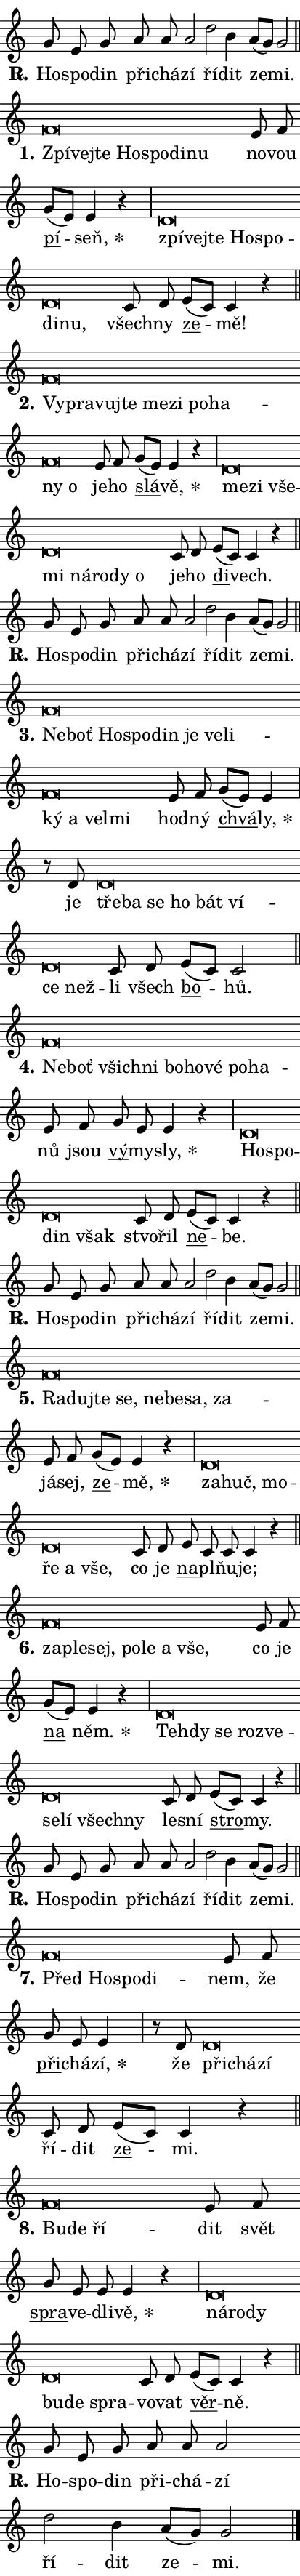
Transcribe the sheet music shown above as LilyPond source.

\version "2.24.0"
\header { tagline = "" }
\paper {
  indent = 0\cm
  top-margin = 0\cm
  right-margin = 0\cm
  bottom-margin = 0\cm
  left-margin = 0\cm
  paper-width = 7\cm
  page-breaking = #ly:one-page-breaking
  system-system-spacing.basic-distance = #11
  score-system-spacing.basic-distance = #11
  ragged-last = ##f
}


%% Author: Thomas Morley
%% https://lists.gnu.org/archive/html/lilypond-user/2020-05/msg00002.html
#(define (line-position grob)
"Returns position of @var[grob} in current system:
   @code{'start}, if at first time-step
   @code{'end}, if at last time-step
   @code{'middle} otherwise
"
  (let* ((col (ly:item-get-column grob))
         (ln (ly:grob-object col 'left-neighbor))
         (rn (ly:grob-object col 'right-neighbor))
         (col-to-check-left (if (ly:grob? ln) ln col))
         (col-to-check-right (if (ly:grob? rn) rn col))
         (break-dir-left
           (and
             (ly:grob-property col-to-check-left 'non-musical #f)
             (ly:item-break-dir col-to-check-left)))
         (break-dir-right
           (and
             (ly:grob-property col-to-check-right 'non-musical #f)
             (ly:item-break-dir col-to-check-right))))
        (cond ((eqv? 1 break-dir-left) 'start)
              ((eqv? -1 break-dir-right) 'end)
              (else 'middle))))

#(define (tranparent-at-line-position vctor)
  (lambda (grob)
  "Relying on @code{line-position} select the relevant enry from @var{vctor}.
Used to determine transparency,"
    (case (line-position grob)
      ((end) (not (vector-ref vctor 0)))
      ((middle) (not (vector-ref vctor 1)))
      ((start) (not (vector-ref vctor 2))))))

noteHeadBreakVisibility =
#(define-music-function (break-visibility)(vector?)
"Makes @code{NoteHead}s transparent relying on @var{break-visibility}"
#{
  \override NoteHead.transparent =
    #(tranparent-at-line-position break-visibility)
#})

#(define delete-ledgers-for-transparent-note-heads
  (lambda (grob)
    "Reads whether a @code{NoteHead} is transparent.
If so this @code{NoteHead} is removed from @code{'note-heads} from
@var{grob}, which is supposed to be @code{LedgerLineSpanner}.
As a result ledgers are not printed for this @code{NoteHead}"
    (let* ((nhds-array (ly:grob-object grob 'note-heads))
           (nhds-list
             (if (ly:grob-array? nhds-array)
                 (ly:grob-array->list nhds-array)
                 '()))
           ;; Relies on the transparent-property being done before
           ;; Staff.LedgerLineSpanner.after-line-breaking is executed.
           ;; This is fragile ...
           (to-keep
             (remove
               (lambda (nhd)
                 (ly:grob-property nhd 'transparent #f))
               nhds-list)))
      ;; TODO find a better method to iterate over grob-arrays, similiar
      ;; to filter/remove etc for lists
      ;; For now rebuilt from scratch
      (set! (ly:grob-object grob 'note-heads)  '())
      (for-each
        (lambda (nhd)
          (ly:pointer-group-interface::add-grob grob 'note-heads nhd))
        to-keep))))

hideNotes = {
  \noteHeadBreakVisibility #begin-of-line-visible
}
unHideNotes = {
  \noteHeadBreakVisibility #all-visible
}

% work-around for resetting accidentals
% https://lilypond.org/doc/v2.23/Documentation/notation/displaying-rhythms#unmetered-music
cadenzaMeasure = {
  \cadenzaOff
  \partial 1024 s1024
  \cadenzaOn
}

#(define-markup-command (accent layout props text) (markup?)
  "Underline accented syllable"
  (interpret-markup layout props
    #{\markup \override #'(offset . 4.3) \underline { #text }#}))

responsum = \markup \concat {
  "R" \hspace #-1.05 \path #0.1 #'((moveto 0 0.07) (lineto 0.9 0.8)) \hspace #0.05 "."
}

\layout {
    \context {
        \Staff
        \remove "Time_signature_engraver"
        \override LedgerLineSpanner.after-line-breaking = #delete-ledgers-for-transparent-note-heads
    }
    \context {
        \Voice {
            \override NoteHead.output-attributes = #'((class . "notehead"))
            \override Hairpin.height = #0.55
        }
    }
    \context {
        \Lyrics {
            \override StanzaNumber.output-attributes = #'((class . "stanzanumber"))
            \override LyricSpace.minimum-distance = #0.9
            \override LyricText.font-name = #"TeX Gyre Schola"
            \override LyricText.font-size = 1
            \override StanzaNumber.font-name = #"TeX Gyre Schola Bold"
            \override StanzaNumber.font-size = 1
        }
    }
}

% magnetic-lyrics.ily
%
%   written by
%     Jean Abou Samra <jean@abou-samra.fr>
%     Werner Lemberg <wl@gnu.org>
%
%   adapted by
%     Jiri Hon <jiri.hon@gmail.com>
%
% Version 2022-Apr-15

% https://www.mail-archive.com/lilypond-user@gnu.org/msg149350.html

#(define (Left_hyphen_pointer_engraver context)
   "Collect syllable-hyphen-syllable occurrences in lyrics and store
them in properties.  This engraver only looks to the left.  For
example, if the lyrics input is @code{foo -- bar}, it does the
following.

@itemize @bullet
@item
Set the @code{text} property of the @code{LyricHyphen} grob between
@q{foo} and @q{bar} to @code{foo}.

@item
Set the @code{left-hyphen} property of the @code{LyricText} grob with
text @q{foo} to the @code{LyricHyphen} grob between @q{foo} and
@q{bar}.
@end itemize

Use this auxiliary engraver in combination with the
@code{lyric-@/text::@/apply-@/magnetic-@/offset!} hook."
   (let ((hyphen #f)
         (text #f))
     (make-engraver
      (acknowledgers
       ((lyric-syllable-interface engraver grob source-engraver)
        (set! text grob)))
      (end-acknowledgers
       ((lyric-hyphen-interface engraver grob source-engraver)
        ;(when (not (grob::has-interface grob 'lyric-space-interface))
          (set! hyphen grob)));)
      ((stop-translation-timestep engraver)
       (when (and text hyphen)
         (ly:grob-set-object! text 'left-hyphen hyphen))
       (set! text #f)
       (set! hyphen #f)))))

#(define (lyric-text::apply-magnetic-offset! grob)
   "If the space between two syllables is less than the value in
property @code{LyricText@/.details@/.squash-threshold}, move the right
syllable to the left so that it gets concatenated with the left
syllable.

Use this function as a hook for
@code{LyricText@/.after-@/line-@/breaking} if the
@code{Left_@/hyphen_@/pointer_@/engraver} is active."
   (let ((hyphen (ly:grob-object grob 'left-hyphen #f)))
     (when hyphen
       (let ((left-text (ly:spanner-bound hyphen LEFT)))
         (when (grob::has-interface left-text 'lyric-syllable-interface)
           (let* ((common (ly:grob-common-refpoint grob left-text X))
                  (this-x-ext (ly:grob-extent grob common X))
                  (left-x-ext
                   (begin
                     ;; Trigger magnetism for left-text.
                     (ly:grob-property left-text 'after-line-breaking)
                     (ly:grob-extent left-text common X)))
                  ;; `delta` is the gap width between two syllables.
                  (delta (- (interval-start this-x-ext)
                            (interval-end left-x-ext)))
                  (details (ly:grob-property grob 'details))
                  (threshold (assoc-get 'squash-threshold details 0.2)))
             (when (< delta threshold)
               (let* (;; We have to manipulate the input text so that
                      ;; ligatures crossing syllable boundaries are not
                      ;; disabled.  For languages based on the Latin
                      ;; script this is essentially a beautification.
                      ;; However, for non-Western scripts it can be a
                      ;; necessity.
                      (lt (ly:grob-property left-text 'text))
                      (rt (ly:grob-property grob 'text))
                      (is-space (grob::has-interface hyphen 'lyric-space-interface))
                      (space (if is-space " " ""))
                      (space-markup (grob-interpret-markup grob " "))
                      (space-size (interval-length (ly:stencil-extent space-markup X)))
                      (extra-delta (if is-space space-size 0))
                      ;; Append new syllable.
                      (ltrt-space (if (and (string? lt) (string? rt))
                                (string-append lt space rt)
                                (make-concat-markup (list lt space rt))))
                      ;; Right-align `ltrt` to the right side.
                      (ltrt-space-markup (grob-interpret-markup
                               grob
                               (make-translate-markup
                                (cons (interval-length this-x-ext) 0)
                                (make-right-align-markup ltrt-space)))))
                 (begin
                   ;; Don't print `left-text`.
                   (ly:grob-set-property! left-text 'stencil #f)
                   ;; Set text and stencil (which holds all collected
                   ;; syllables so far) and shift it to the left.
                   (ly:grob-set-property! grob 'text ltrt-space)
                   (ly:grob-set-property! grob 'stencil ltrt-space-markup)
                   (ly:grob-translate-axis! grob (- (- delta extra-delta)) X))))))))))


#(define (lyric-hyphen::displace-bounds-first grob)
   ;; Make very sure this callback isn't triggered too early.
   (let ((left (ly:spanner-bound grob LEFT))
         (right (ly:spanner-bound grob RIGHT)))
     (ly:grob-property left 'after-line-breaking)
     (ly:grob-property right 'after-line-breaking)
     (ly:lyric-hyphen::print grob)))

squashThreshold = #0.4

\layout {
  \context {
    \Lyrics
    \consists #Left_hyphen_pointer_engraver
    \override LyricText.after-line-breaking =
      #lyric-text::apply-magnetic-offset!
    \override LyricHyphen.stencil = #lyric-hyphen::displace-bounds-first
    \override LyricText.details.squash-threshold = \squashThreshold
    \override LyricHyphen.minimum-distance = 0
    \override LyricHyphen.minimum-length = \squashThreshold
  }
}

squash = \override LyricText.details.squash-threshold = 9999
unSquash = \override LyricText.details.squash-threshold = \squashThreshold

left = \override LyricText.self-alignment-X = #LEFT
unLeft = \revert LyricText.self-alignment-X

starOffset = #(lambda (grob) 
                (let ((x_offset (ly:self-alignment-interface::aligned-on-x-parent grob)))
                  (if (= x_offset 0) 0 (+ x_offset 1.2))))

star = #(define-music-function (syllable)(string?)
"Append star separator at the end of a syllable"
#{
  \once \override LyricText.X-offset = #starOffset
  \lyricmode { \markup {
    #syllable
    \override #'((font-name . "TeX Gyre Schola Bold")) \hspace #0.2 \lower #0.65 \larger "*"
  } }
#})

starAccent = #(define-music-function (syllable)(string?)
"Append star separator at the end of a syllable and make accent"
#{
  \once \override LyricText.X-offset = #starOffset
  \lyricmode { \markup {
    \accent #syllable
    \override #'((font-name . "TeX Gyre Schola Bold")) \hspace #0.2 \lower #0.65 \larger "*"
  } }
#})

breath = #(define-music-function (syllable)(string?)
"Append breathing indicator at the end of a syllable"
#{
  \lyricmode { \markup { #syllable "+" } }
#})

optionalBreath = #(define-music-function (syllable)(string?)
"Append optional breathing indicator at the end of a syllable"
#{
  \lyricmode { \markup { #syllable "(+)" } }
#})


\score {
    <<
        \new Voice = "melody" { \cadenzaOn \key c \major \relative { g'8 e g a a a2 \bar "" d b4 a8[( g)] g2 \cadenzaMeasure \bar "||" \break } }
        \new Lyrics \lyricsto "melody" { \lyricmode { \set stanza = \responsum
Ho -- spo -- din při -- chá -- zí ří -- dit ze -- mi. } }
    >>
    \layout {}
}

\score {
    <<
        \new Voice = "melody" { \cadenzaOn \key c \major \relative { f'\breve*1/16 \hideNotes \breve*1/16 \bar "" \breve*1/16 \bar "" \breve*1/16 \bar "" \breve*1/16 \bar "" \breve*1/16 \breve*1/16 \bar "" \unHideNotes e8 f \bar "" g[( e)] e4 r \cadenzaMeasure \bar "|" d\breve*1/16 \hideNotes \breve*1/16 \bar "" \breve*1/16 \bar "" \breve*1/16 \bar "" \breve*1/16 \bar "" \breve*1/16 \breve*1/16 \bar "" \unHideNotes c8 d \bar "" e[( c)] c4 r \cadenzaMeasure \bar "||" \break } }
        \new Lyrics \lyricsto "melody" { \lyricmode { \set stanza = "1."
\left Zpí -- \squash vej -- te Ho -- spo -- di -- nu \unLeft \unSquash no -- vou \markup \accent pí -- \star seň, \left zpí -- \squash vej -- te Ho -- spo -- di -- nu, \unLeft \unSquash všech -- ny \markup \accent ze -- mě! } }
    >>
    \layout {}
}

\score {
    <<
        \new Voice = "melody" { \cadenzaOn \key c \major \relative { f'\breve*1/16 \hideNotes \breve*1/16 \bar "" \breve*1/16 \bar "" \breve*1/16 \bar "" \breve*1/16 \bar "" \breve*1/16 \bar "" \breve*1/16 \bar "" \breve*1/16 \bar "" \breve*1/16 \breve*1/16 \bar "" \unHideNotes e8 f \bar "" g[( e)] e4 r \cadenzaMeasure \bar "|" d\breve*1/16 \hideNotes \breve*1/16 \bar "" \breve*1/16 \bar "" \breve*1/16 \bar "" \breve*1/16 \bar "" \breve*1/16 \bar "" \breve*1/16 \breve*1/16 \bar "" \unHideNotes c8 d \bar "" e[( c)] c4 r \cadenzaMeasure \bar "||" \break } }
        \new Lyrics \lyricsto "melody" { \lyricmode { \set stanza = "2."
\left Vy -- \squash pra -- vuj -- te me -- zi po -- ha -- ny o \unLeft \unSquash je -- ho \markup \accent slá -- \star vě, \left me -- \squash zi vše -- mi ná -- ro -- dy o \unLeft \unSquash je -- ho \markup \accent di -- vech. } }
    >>
    \layout {}
}

\score {
    <<
        \new Voice = "melody" { \cadenzaOn \key c \major \relative { g'8 e g a a a2 \bar "" d b4 a8[( g)] g2 \cadenzaMeasure \bar "||" \break } }
        \new Lyrics \lyricsto "melody" { \lyricmode { \set stanza = \responsum
Ho -- spo -- din při -- chá -- zí ří -- dit ze -- mi. } }
    >>
    \layout {}
}

\score {
    <<
        \new Voice = "melody" { \cadenzaOn \key c \major \relative { f'\breve*1/16 \hideNotes \breve*1/16 \bar "" \breve*1/16 \bar "" \breve*1/16 \bar "" \breve*1/16 \bar "" \breve*1/16 \bar "" \breve*1/16 \bar "" \breve*1/16 \bar "" \breve*1/16 \bar "" \breve*1/16 \bar "" \breve*1/16 \breve*1/16 \bar "" \unHideNotes e8 f \bar "" g[( e)] e4 \cadenzaMeasure \bar "|" r8 d8 d\breve*1/16 \hideNotes \breve*1/16 \bar "" \breve*1/16 \bar "" \breve*1/16 \bar "" \breve*1/16 \bar "" \breve*1/16 \bar "" \breve*1/16 \breve*1/16 \bar "" \unHideNotes c8 d \bar "" e[( c)] c2 \cadenzaMeasure \bar "||" \break } }
        \new Lyrics \lyricsto "melody" { \lyricmode { \set stanza = "3."
\left Ne -- \squash boť Ho -- spo -- din je ve -- li -- ký a vel -- mi \unLeft \unSquash hod -- ný \markup \accent chvá -- \star ly, je \left tře -- \squash ba se ho bát ví -- ce než -- \unLeft \unSquash li všech \markup \accent bo -- hů. } }
    >>
    \layout {}
}

\score {
    <<
        \new Voice = "melody" { \cadenzaOn \key c \major \relative { f'\breve*1/16 \hideNotes \breve*1/16 \bar "" \breve*1/16 \bar "" \breve*1/16 \bar "" \breve*1/16 \bar "" \breve*1/16 \bar "" \breve*1/16 \bar "" \breve*1/16 \breve*1/16 \bar "" \unHideNotes e8 f \bar "" g e e4 r \cadenzaMeasure \bar "|" d\breve*1/16 \hideNotes \breve*1/16 \bar "" \breve*1/16 \breve*1/16 \bar "" \unHideNotes c8 d \bar "" e[( c)] c4 r \cadenzaMeasure \bar "||" \break } }
        \new Lyrics \lyricsto "melody" { \lyricmode { \set stanza = "4."
\left Ne -- \squash boť všich -- ni bo -- ho -- vé po -- ha -- \unLeft \unSquash nů jsou \markup \accent vý -- my -- \star sly, \left Ho -- \squash spo -- din však \unLeft \unSquash stvo -- řil \markup \accent ne -- be. } }
    >>
    \layout {}
}

\score {
    <<
        \new Voice = "melody" { \cadenzaOn \key c \major \relative { g'8 e g a a a2 \bar "" d b4 a8[( g)] g2 \cadenzaMeasure \bar "||" \break } }
        \new Lyrics \lyricsto "melody" { \lyricmode { \set stanza = \responsum
Ho -- spo -- din při -- chá -- zí ří -- dit ze -- mi. } }
    >>
    \layout {}
}

\score {
    <<
        \new Voice = "melody" { \cadenzaOn \key c \major \relative { f'\breve*1/16 \hideNotes \breve*1/16 \bar "" \breve*1/16 \bar "" \breve*1/16 \bar "" \breve*1/16 \bar "" \breve*1/16 \bar "" \breve*1/16 \breve*1/16 \bar "" \unHideNotes e8 f \bar "" g[( e)] e4 r \cadenzaMeasure \bar "|" d\breve*1/16 \hideNotes \breve*1/16 \bar "" \breve*1/16 \bar "" \breve*1/16 \bar "" \breve*1/16 \breve*1/16 \bar "" \unHideNotes c8 d \bar "" e c c c4 r \cadenzaMeasure \bar "||" \break } }
        \new Lyrics \lyricsto "melody" { \lyricmode { \set stanza = "5."
\left Ra -- \squash duj -- te se, ne -- be -- sa, za -- \unLeft \unSquash já -- sej, \markup \accent ze -- \star mě, \left za -- \squash huč, mo -- ře a vše, \unLeft \unSquash co je \markup \accent na -- pl -- ňu -- je; } }
    >>
    \layout {}
}

\score {
    <<
        \new Voice = "melody" { \cadenzaOn \key c \major \relative { f'\breve*1/16 \hideNotes \breve*1/16 \bar "" \breve*1/16 \bar "" \breve*1/16 \bar "" \breve*1/16 \bar "" \breve*1/16 \breve*1/16 \bar "" \unHideNotes e8 f \bar "" g[( e)] e4 r \cadenzaMeasure \bar "|" d\breve*1/16 \hideNotes \breve*1/16 \bar "" \breve*1/16 \bar "" \breve*1/16 \bar "" \breve*1/16 \bar "" \breve*1/16 \bar "" \breve*1/16 \bar "" \breve*1/16 \breve*1/16 \bar "" \unHideNotes c8 d \bar "" e[( c)] c4 r \cadenzaMeasure \bar "||" \break } }
        \new Lyrics \lyricsto "melody" { \lyricmode { \set stanza = "6."
\left za -- \squash ple -- sej, po -- le a vše, \unLeft \unSquash co je \markup \accent na \star něm. \left Teh -- \squash dy se roz -- ve -- se -- lí všech -- ny \unLeft \unSquash le -- sní \markup \accent stro -- my. } }
    >>
    \layout {}
}

\score {
    <<
        \new Voice = "melody" { \cadenzaOn \key c \major \relative { g'8 e g a a a2 \bar "" d b4 a8[( g)] g2 \cadenzaMeasure \bar "||" \break } }
        \new Lyrics \lyricsto "melody" { \lyricmode { \set stanza = \responsum
Ho -- spo -- din při -- chá -- zí ří -- dit ze -- mi. } }
    >>
    \layout {}
}

\score {
    <<
        \new Voice = "melody" { \cadenzaOn \key c \major \relative { f'\breve*1/16 \hideNotes \breve*1/16 \bar "" \breve*1/16 \breve*1/16 \bar "" \unHideNotes e8 f \bar "" g e e4 \cadenzaMeasure \bar "|" r8 d8 d\breve*1/16 \hideNotes \breve*1/16 \breve*1/16 \bar "" \unHideNotes c8 d \bar "" e[( c)] c4 r \cadenzaMeasure \bar "||" \break } }
        \new Lyrics \lyricsto "melody" { \lyricmode { \set stanza = "7."
\left Před \squash Ho -- spo -- di -- \unLeft \unSquash nem, že \markup \accent při -- chá -- \star zí, že \left při -- \squash chá -- zí \unLeft \unSquash ří -- dit \markup \accent ze -- mi. } }
    >>
    \layout {}
}

\score {
    <<
        \new Voice = "melody" { \cadenzaOn \key c \major \relative { f'\breve*1/16 \hideNotes \breve*1/16 \breve*1/16 \bar "" \unHideNotes e8 f \bar "" g e e e4 r \cadenzaMeasure \bar "|" d\breve*1/16 \hideNotes \breve*1/16 \bar "" \breve*1/16 \bar "" \breve*1/16 \bar "" \breve*1/16 \breve*1/16 \bar "" \unHideNotes c8 d \bar "" e[( c)] c4 r \cadenzaMeasure \bar "||" \break } }
        \new Lyrics \lyricsto "melody" { \lyricmode { \set stanza = "8."
\left Bu -- \squash de ří -- \unLeft \unSquash dit svět \markup \accent spra -- ve -- dli -- \star vě, \left ná -- \squash ro -- dy bu -- de spra -- \unLeft \unSquash vo -- vat \markup \accent věr -- ně. } }
    >>
    \layout {}
}

\score {
    <<
        \new Voice = "melody" { \cadenzaOn \key c \major \relative { g'8 e g a a a2 \bar "" d b4 a8[( g)] g2 \cadenzaMeasure \bar "||" \break } \bar "|." }
        \new Lyrics \lyricsto "melody" { \lyricmode { \set stanza = \responsum
Ho -- spo -- din při -- chá -- zí ří -- dit ze -- mi. } }
    >>
    \layout {}
}
